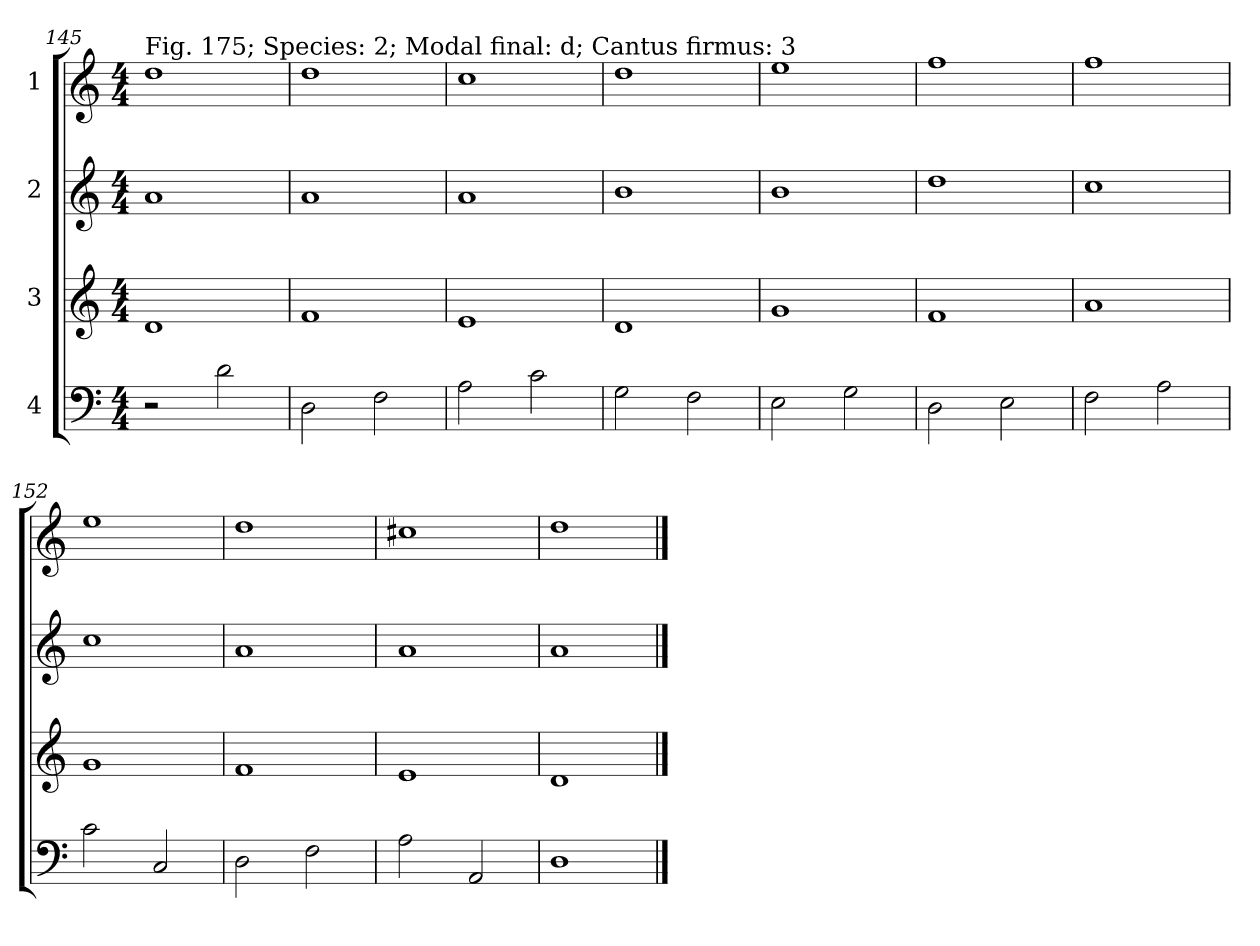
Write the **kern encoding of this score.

**kern	**kern	**kern	**kern
*part4	*part3	*part2	*part1
*staff4	*staff3	*staff2	*staff1
*I"4	*I"3	*I"2	*I"1
!!LO:LB:g=z
*clefF4	*clefG2	*clefG2	*clefG2
*k[]	*k[]	*k[]	*k[]
*M4/4	*M4/4	*M4/4	*M4/4
=145	=145	=145	=145
!	!	!	!LO:TX:a:t=Fig. 175; Species&colon; 2; Modal final&colon; d; Cantus firmus&colon; 3
2r	1d	1a	1dd
2d\	.	.	.
=146	=146	=146	=146
2D\	1f	1a	1dd
2F\	.	.	.
=147	=147	=147	=147
2A\	1e	1a	1cc
2c\	.	.	.
=148	=148	=148	=148
2G\	1d	1b	1dd
2F\	.	.	.
=149	=149	=149	=149
2E\	1g	1b	1ee
2G\	.	.	.
=150	=150	=150	=150
2D\	1f	1dd	1ff
2E\	.	.	.
=151	=151	=151	=151
2F\	1a	1cc	1ff
2A\	.	.	.
=152	=152	=152	=152
2c\	1g	1cc	1ee
2C/	.	.	.
=153	=153	=153	=153
2D\	1f	1a	1dd
2F\	.	.	.
=154	=154	=154	=154
2A\	1e	1a	1cc#X
2AA/	.	.	.
=155	=155	=155	=155
1D	1d	1a	1dd
==	==	==	==
*-	*-	*-	*-
